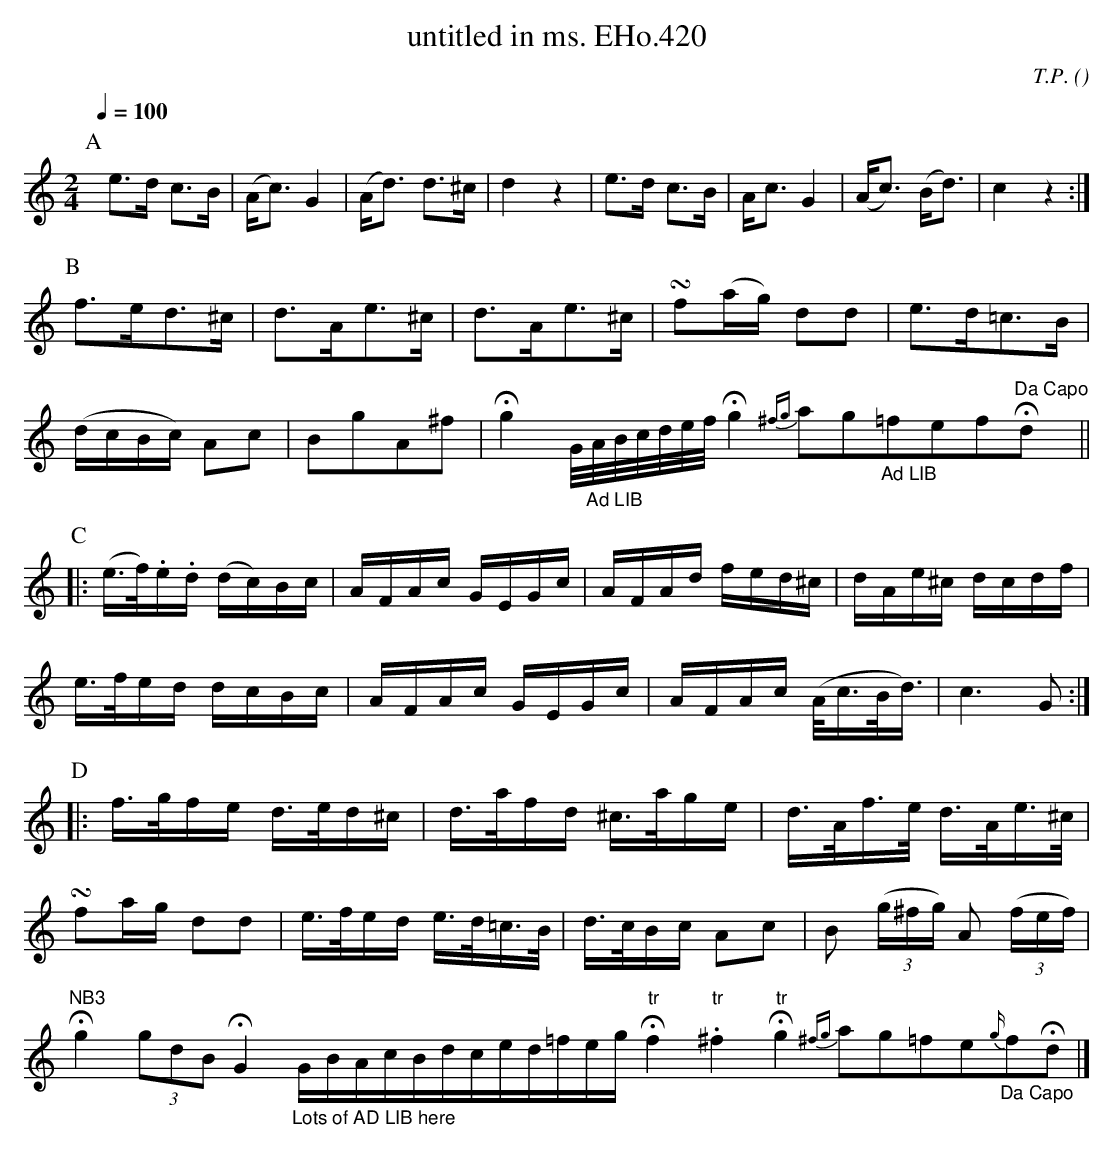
X:1
T:untitled in ms. EHo.420
M:2/4
L:1/8
Q:1/4=100
C:T.P.
O:
K:C
P:A
ye>d c>B | (A<c)G2 | (A<d) d>^c | d2z2 |\
e>d c>B | A<c G2 | (A<c) (B<d) | c2z2 :|
P:B
f>ed>^c | d>Ae>^c | d>Ae>^c | !turn!f(a/g/) dd |e>d=c>B |
(d/c/B/c/) Ac | BgA^f | !fermata!g2 G//"_Ad LIB"A//B//c//d//e//f// \
!fermata!g2 {^fg}ag"_Ad LIB"=fef!fermata!"Da Capo"dy ||
P:C
|:(e/>f/).e/.d/ (d/c/)B/c/ | A/F/A/c/ G/E/G/c/ | A/F/A/d/ f/e/d/^c/ | d/A/e/^c/ d/c/d/f/ |
e/>f/e/d/ d/c/B/c/ | A/F/A/c/ G/E/G/c/ | A/F/A/c/ (A/<c/B/<d/) | c3G :|
P:D
|:f/>g/f/e/ d/>e/d/^c/ | d/>a/f/d/ ^c/>a/g/e/ | d/>A/f/>e/ d/>A/e/>^c/ |
!turn!fa/g/ dd | e/>f/e/d/ e/>d/=c/>B/ | d/>c/B/c/ Ac |B (3(g/^f/g/) A (3(f/e/f/) |
"NB3"  !fermata!g2 (3gdB  !fermata!G2"_Lots of AD LIB here" G/B/A/c/B/d/c/e/d/=f/e/g/ \
!fermata!"tr"f2 "tr".^f2!fermata!"tr"g2 {^fg}ag=fe{g/}"_Da Capo"f!fermata!d |]
